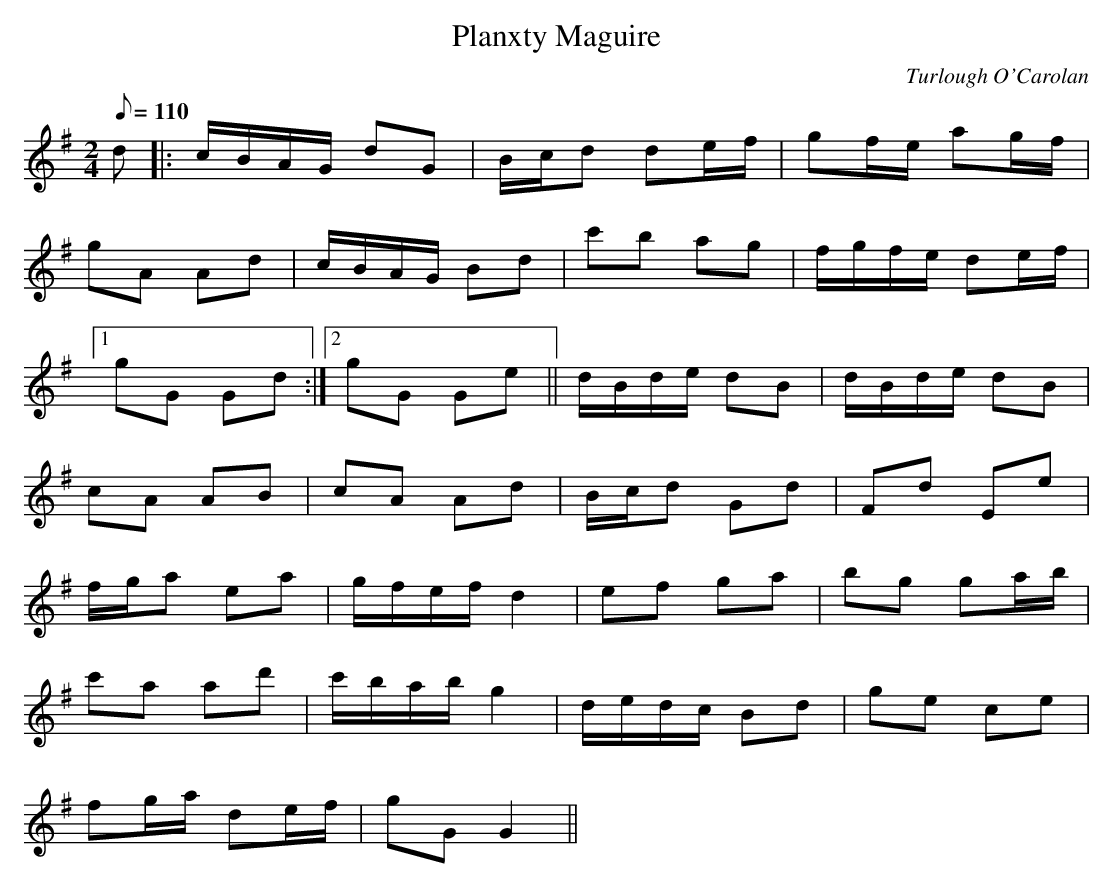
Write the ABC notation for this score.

X:1
T:Planxty Maguire
M:2/4
L:1/8
Q:110
C:Turlough O'Carolan
K:G
d |:c/B/A/G/ dG |B/c/d de/f/ |gf/e/ ag/f/ |
gA Ad |c/B/A/G/ Bd |c'b ag |f/g/f/e/ de/f/ |1
gG Gd :|2gG Ge ||d/B/d/e/ dB |d/B/d/e/ dB |
cA AB |cA Ad |B/c/d Gd |Fd Ee |
f/g/a ea |g/f/e/f/ d2 |ef ga |bg ga/b/ |
c'a ad' |c'/b/a/b/ g2 |d/e/d/c/ Bd |ge ce |
fg/a/ de/f/ |gG G2 ||
